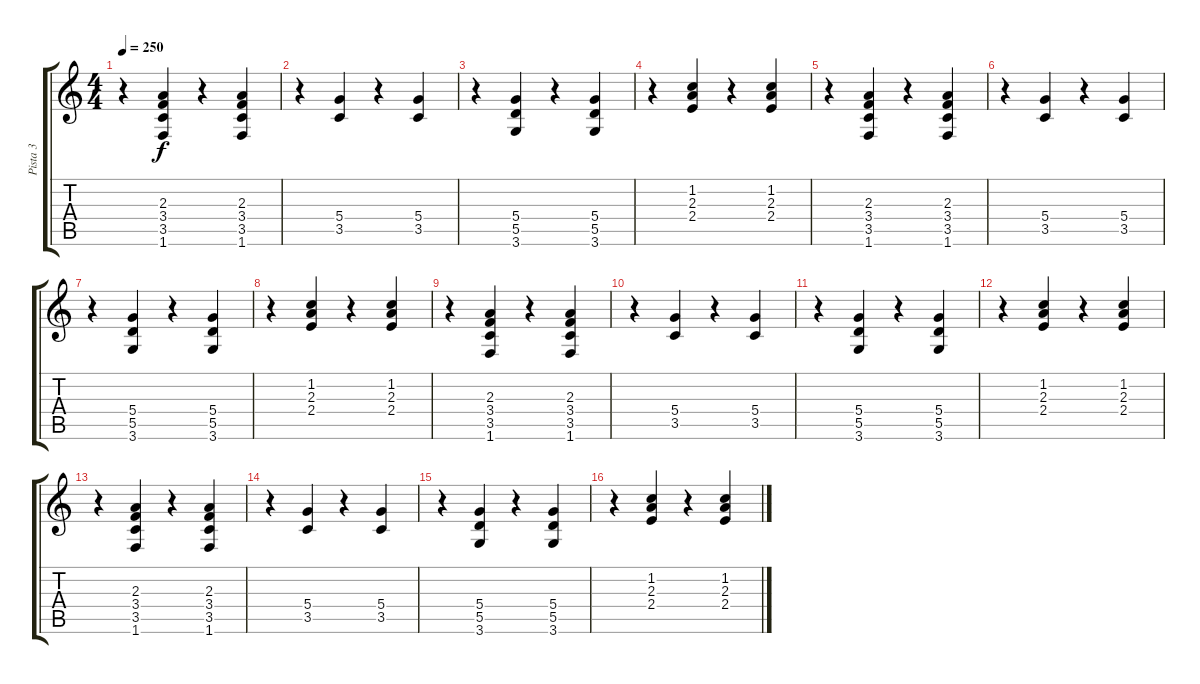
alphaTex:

\track ("Pista 3" "Pista 3") {instrument electricguitarjazz}
\staff {score tabs}
\tuning (E4 B3 G3 D3 A2 E2) {hide}
\ts (4 4)
\tempo 250
\clef g2
\ks c
r.4{dy f} (2.3 3.4 3.5 1.6).4 r.4 (2.3 3.4 3.5 1.6).4 |
r.4 (5.4 3.5).4 r.4 (5.4 3.5).4 |
r.4 (5.4 5.5 3.6).4 r.4 (5.4 5.5 3.6).4 |
r.4 (1.2 2.3 2.4).4 r.4 (1.2 2.3 2.4).4 |
r.4 (2.3 3.4 3.5 1.6).4 r.4 (2.3 3.4 3.5 1.6).4 |
r.4 (5.4 3.5).4 r.4 (5.4 3.5).4 |
r.4 (5.4 5.5 3.6).4 r.4 (5.4 5.5 3.6).4 |
r.4 (1.2 2.3 2.4).4 r.4 (1.2 2.3 2.4).4 |
r.4 (2.3 3.4 3.5 1.6).4 r.4 (2.3 3.4 3.5 1.6).4 |
r.4 (5.4 3.5).4 r.4 (5.4 3.5).4 |
r.4 (5.4 5.5 3.6).4 r.4 (5.4 5.5 3.6).4 |
r.4 (1.2 2.3 2.4).4 r.4 (1.2 2.3 2.4).4 |
r.4 (2.3 3.4 3.5 1.6).4 r.4 (2.3 3.4 3.5 1.6).4 |
r.4 (5.4 3.5).4 r.4 (5.4 3.5).4 |
r.4 (5.4 5.5 3.6).4 r.4 (5.4 5.5 3.6).4 |
r.4 (1.2 2.3 2.4).4 r.4 (1.2 2.3 2.4).4
